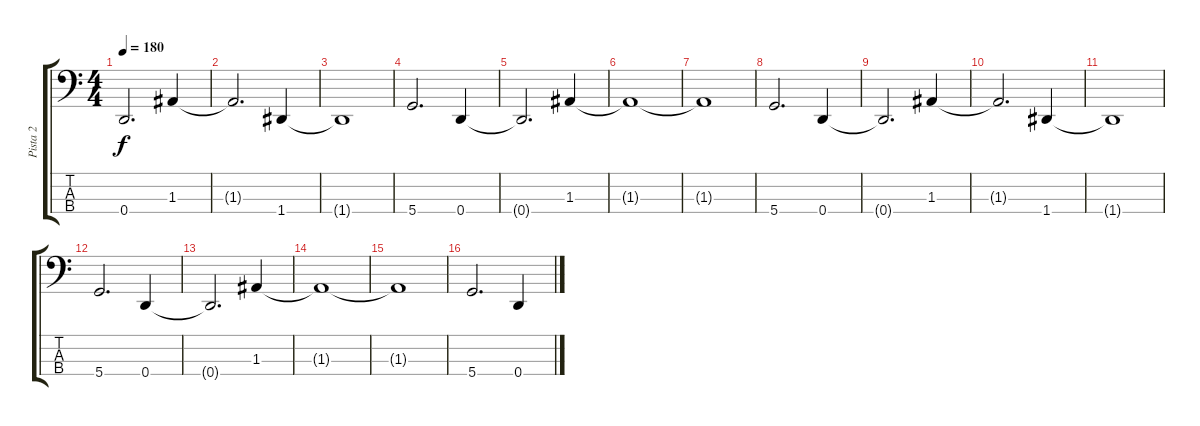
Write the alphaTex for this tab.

\track ("Pista 2" "Pista 2") {instrument electricbasspick}
\staff {score tabs}
\tuning (G2 D2 A1 D1) {hide}
\ts (4 4)
\tempo 180
\clef f4
\ks c
0.4{t}.2{d dy f} 1.3.4 |
1.3{t}.2{d} 1.4.4 |
1.4{t}.1 |
5.4.2{d} 0.4.4 |
0.4{t}.2{d} 1.3.4 |
1.3{t}.1 |
1.3{t}.1 |
5.4.2{d} 0.4.4 |
0.4{t}.2{d} 1.3.4 |
1.3{t}.2{d} 1.4.4 |
1.4{t}.1 |
5.4.2{d} 0.4.4 |
0.4{t}.2{d} 1.3.4 |
1.3{t}.1 |
1.3{t}.1 |
5.4.2{d} 0.4.4
